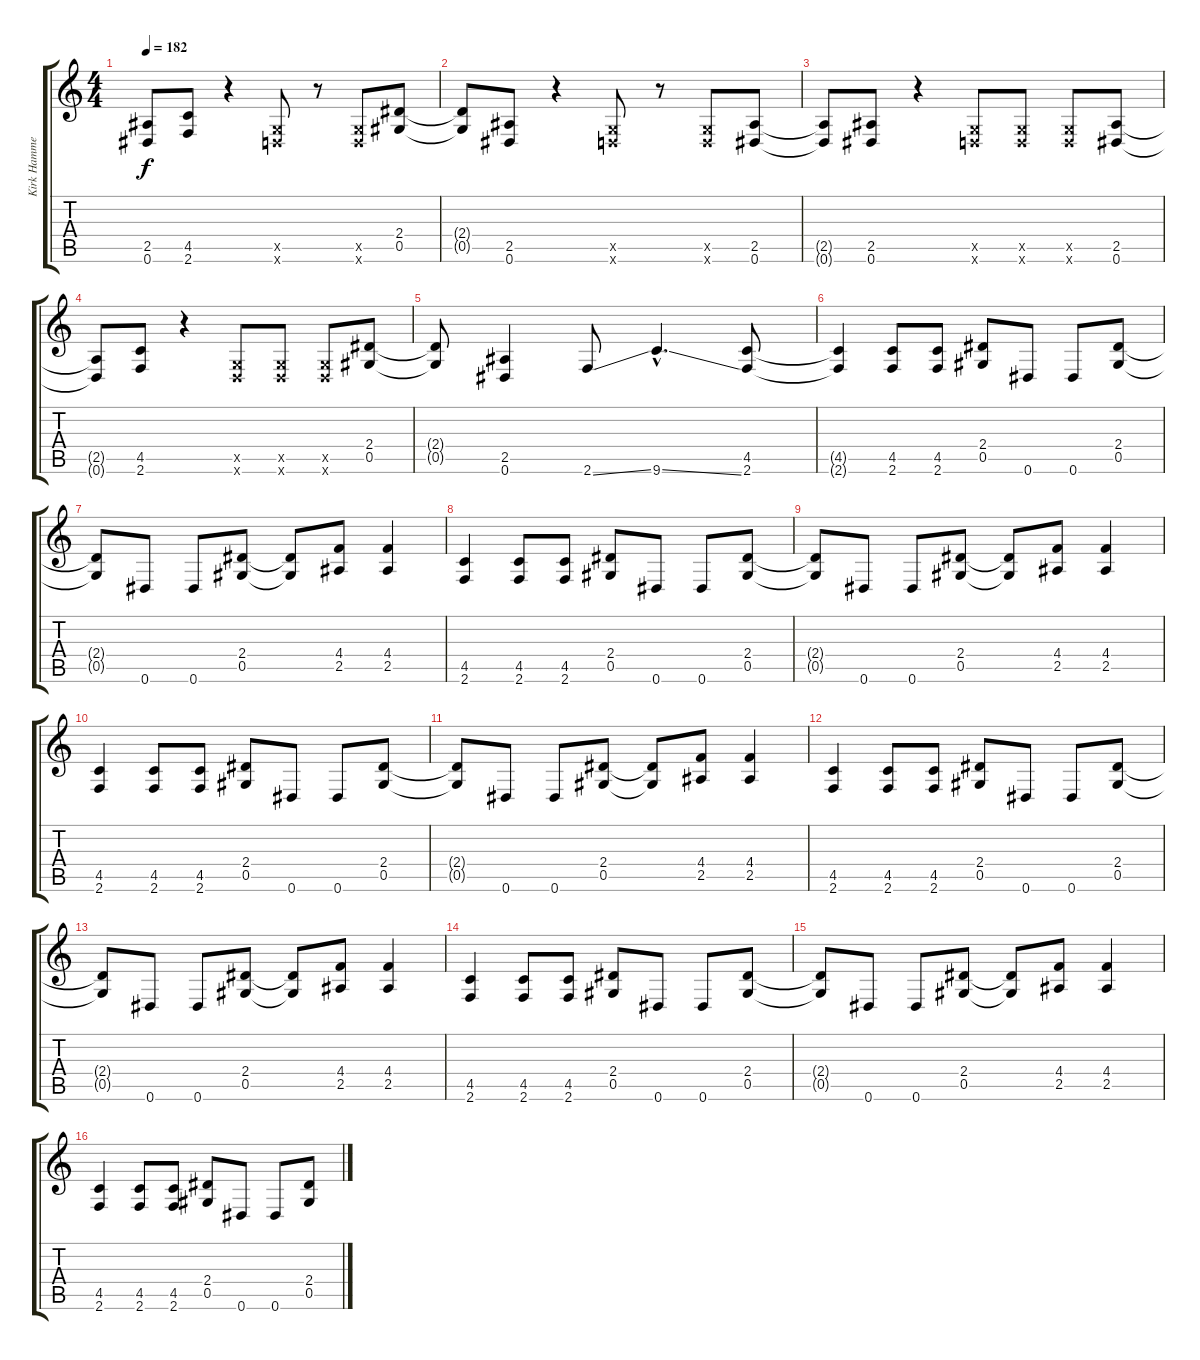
\track ("Kirk Hammet (Ov. Gtr)" "Kirk Hamme") {instrument overdrivenguitar}
\staff {score tabs}
\tuning (Eb4 Bb3 Gb3 Db3 Ab2 Eb2) {hide}
\ts (4 4)
\tempo 182
\clef g2
\ks c
(2.5{t} 0.6{t}).8{dy f} (4.5 2.6).8 r.4 (-1.5{x} -1.6{x}).8 r.8 (-1.5{x} -1.6{x}).8 (2.4 0.5).8 |
(2.4{t} 0.5{t}).8 (2.5 0.6).8 r.4 (-1.5{x} -1.6{x}).8 r.8 (-1.5{x} -1.6{x}).8 (2.5 0.6).8 |
(2.5{t} 0.6{t}).8 (2.5 0.6).8 r.4 (-1.5{x} -1.6{x}).8 (-1.5{x} -1.6{x}).8 (-1.5{x} -1.6{x}).8 (2.5 0.6).8 |
(2.5{t} 0.6{t}).8 (4.5 2.6).8 r.4 (-1.5{x} -1.6{x}).8 (-1.5{x} -1.6{x}).8 (-1.5{x} -1.6{x}).8 (2.4 0.5).8 |
(2.4{t} 0.5{t}).8 (2.5 0.6).4 2.6{ss}.8 9.6{ss hac}.4{d} (4.5 2.6).8 |
(4.5{t} 2.6{t}).4 (4.5 2.6).8 (4.5 2.6).8 (2.4 0.5).8 0.6.8 0.6.8 (2.4 0.5).8 |
(2.4{t} 0.5{t}).8 0.6.8 0.6.8 (2.4 0.5).8 (2.4{t} 0.5{t}).8 (4.4 2.5).8 (4.4 2.5).4 |
(4.5 2.6).4 (4.5 2.6).8 (4.5 2.6).8 (2.4 0.5).8 0.6.8 0.6.8 (2.4 0.5).8 |
(2.4{t} 0.5{t}).8 0.6.8 0.6.8 (2.4 0.5).8 (2.4{t} 0.5{t}).8 (4.4 2.5).8 (4.4 2.5).4 |
(4.5 2.6).4 (4.5 2.6).8 (4.5 2.6).8 (2.4 0.5).8 0.6.8 0.6.8 (2.4 0.5).8 |
(2.4{t} 0.5{t}).8 0.6.8 0.6.8 (2.4 0.5).8 (2.4{t} 0.5{t}).8 (4.4 2.5).8 (4.4 2.5).4 |
(4.5 2.6).4 (4.5 2.6).8 (4.5 2.6).8 (2.4 0.5).8 0.6.8 0.6.8 (2.4 0.5).8 |
(2.4{t} 0.5{t}).8 0.6.8 0.6.8 (2.4 0.5).8 (2.4{t} 0.5{t}).8 (4.4 2.5).8 (4.4 2.5).4 |
(4.5 2.6).4 (4.5 2.6).8 (4.5 2.6).8 (2.4 0.5).8 0.6.8 0.6.8 (2.4 0.5).8 |
(2.4{t} 0.5{t}).8 0.6.8 0.6.8 (2.4 0.5).8 (2.4{t} 0.5{t}).8 (4.4 2.5).8 (4.4 2.5).4 |
(4.5 2.6).4 (4.5 2.6).8 (4.5 2.6).8 (2.4 0.5).8 0.6.8 0.6.8 (2.4 0.5).8
